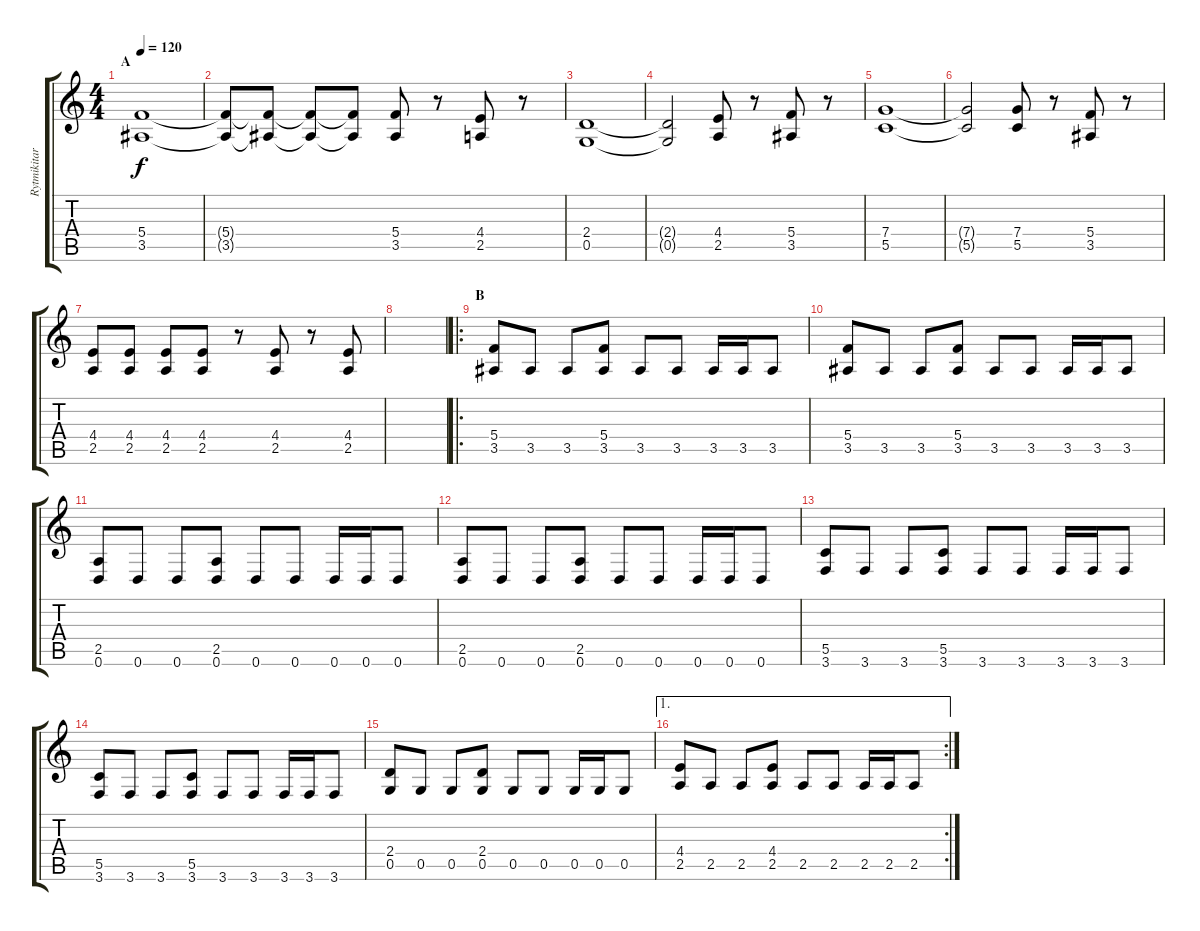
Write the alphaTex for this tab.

\track ("Rytmikitara" "Rytmikitar") {instrument distortionguitar}
\staff {score tabs}
\tuning (D4 A3 F3 C3 G2 D2) {hide}
\ts (4 4)
\section ("" "A")
\tempo 120
\clef g2
\ks c
(5.4 3.5).1{dy f} |
(5.4{t} 3.5{t}).8 (5.4{t} 3.5{t}).8 (5.4{t} 3.5{t}).8 (5.4{t} 3.5{t}).8 (5.4 3.5).8 r.8 (4.4 2.5).8 r.8 |
(2.4 0.5).1 |
(2.4{t} 0.5{t}).2 (4.4 2.5).8 r.8 (5.4 3.5).8 r.8 |
(7.4 5.5).1 |
(7.4{t} 5.5{t}).2 (7.4 5.5).8 r.8 (5.4 3.5).8 r.8 |
(4.4 2.5).8 (4.4 2.5).8 (4.4 2.5).8 (4.4 2.5).8 r.8 (4.4 2.5).8 r.8 (4.4 2.5).8 |
|
\ro
\section ("" "B")
(5.4 3.5).8 3.5.8 3.5.8 (5.4 3.5).8 3.5.8 3.5.8 3.5.16 3.5.16 3.5.8 |
(5.4 3.5).8 3.5.8 3.5.8 (5.4 3.5).8 3.5.8 3.5.8 3.5.16 3.5.16 3.5.8 |
(2.5 0.6).8 0.6.8 0.6.8 (2.5 0.6).8 0.6.8 0.6.8 0.6.16 0.6.16 0.6.8 |
(2.5 0.6).8 0.6.8 0.6.8 (2.5 0.6).8 0.6.8 0.6.8 0.6.16 0.6.16 0.6.8 |
(5.5 3.6).8 3.6.8 3.6.8 (5.5 3.6).8 3.6.8 3.6.8 3.6.16 3.6.16 3.6.8 |
(5.5 3.6).8 3.6.8 3.6.8 (5.5 3.6).8 3.6.8 3.6.8 3.6.16 3.6.16 3.6.8 |
(2.4 0.5).8 0.5.8 0.5.8 (2.4 0.5).8 0.5.8 0.5.8 0.5.16 0.5.16 0.5.8 |
\ae 1
\rc 2
(4.4 2.5).8 2.5.8 2.5.8 (4.4 2.5).8 2.5.8 2.5.8 2.5.16 2.5.16 2.5.8
